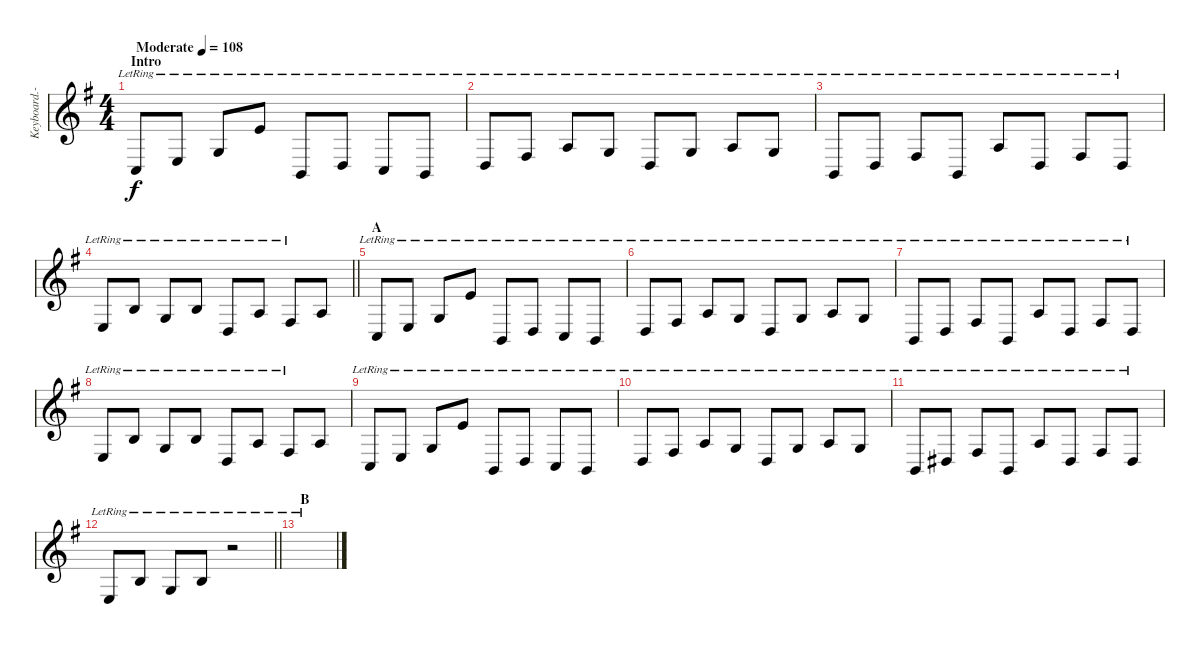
\track ("Keyboard.-I" "Keyboard.-") {instrument harpsichord}
\staff {score}
\tuning (E4 B3 G3 D3 A2 E2 B1) {hide}
\ts (4 4)
\section ("" "Intro")
\tempo (108 "Moderate")
\clef g2
\ks g
1.7{lr}.8{ot 8vb dy f instrument harpsichord} 0.6{lr}.8{ot 8vb} 3.6{lr}.8{ot 8vb} 2.4{lr}.8{ot 8vb} 2.5{lr}.8 0.4{lr}.8 3.5{lr}.8 2.5{lr}.8 |
0.4{lr}.8 4.4{lr}.8 2.3{lr}.8 0.3{lr}.8 0.4{lr}.8 0.3{lr}.8 2.3{lr}.8 0.3{lr}.8 |
2.5{lr}.8 0.4{lr}.8 4.4{lr}.8 2.5{lr}.8 2.3{lr}.8 0.4{lr}.8 4.4{lr}.8 0.4{lr}.8 |
\barLineRight lightlight
2.4{lr}.8 0.2{lr}.8 0.3{lr}.8 0.2{lr}.8 0.4{lr}.8 2.3{lr}.8 4.4{lr}.8 2.3.8 |
\section ("" "A")
1.7{lr}.8{ot 8vb} 0.6{lr}.8{ot 8vb} 3.6{lr}.8{ot 8vb} 2.4{lr}.8{ot 8vb} 2.5{lr}.8 0.4{lr}.8 3.5{lr}.8 2.5{lr}.8 |
0.4{lr}.8 4.4{lr}.8 2.3{lr}.8 0.3{lr}.8 0.4{lr}.8 0.3{lr}.8 2.3{lr}.8 0.3{lr}.8 |
2.5{lr}.8 0.4{lr}.8 4.4{lr}.8 2.5{lr}.8 2.3{lr}.8 0.4{lr}.8 4.4{lr}.8 0.4{lr}.8 |
2.4{lr}.8 0.2{lr}.8 0.3{lr}.8 0.2{lr}.8 0.4{lr}.8 2.3{lr}.8 4.4{lr}.8 2.3.8 |
1.7{lr}.8{ot 8vb} 0.6{lr}.8{ot 8vb} 3.6{lr}.8{ot 8vb} 2.4{lr}.8{ot 8vb} 2.5{lr}.8 0.4{lr}.8 3.5{lr}.8 2.5{lr}.8 |
0.4{lr}.8 4.4{lr}.8 2.3{lr}.8 0.3{lr}.8 0.4{lr}.8 0.3{lr}.8 2.3{lr}.8 0.3{lr}.8 |
2.5{lr}.8 1.4{lr}.8 4.4{lr}.8 2.5{lr}.8 2.3{lr}.8 1.4{lr}.8 4.4{lr}.8 1.4{lr}.8 |
\barLineRight lightlight
2.4{lr}.8 0.2{lr}.8 0.3{lr}.8 0.2{lr}.8 r.2 |
\section ("" "B")
